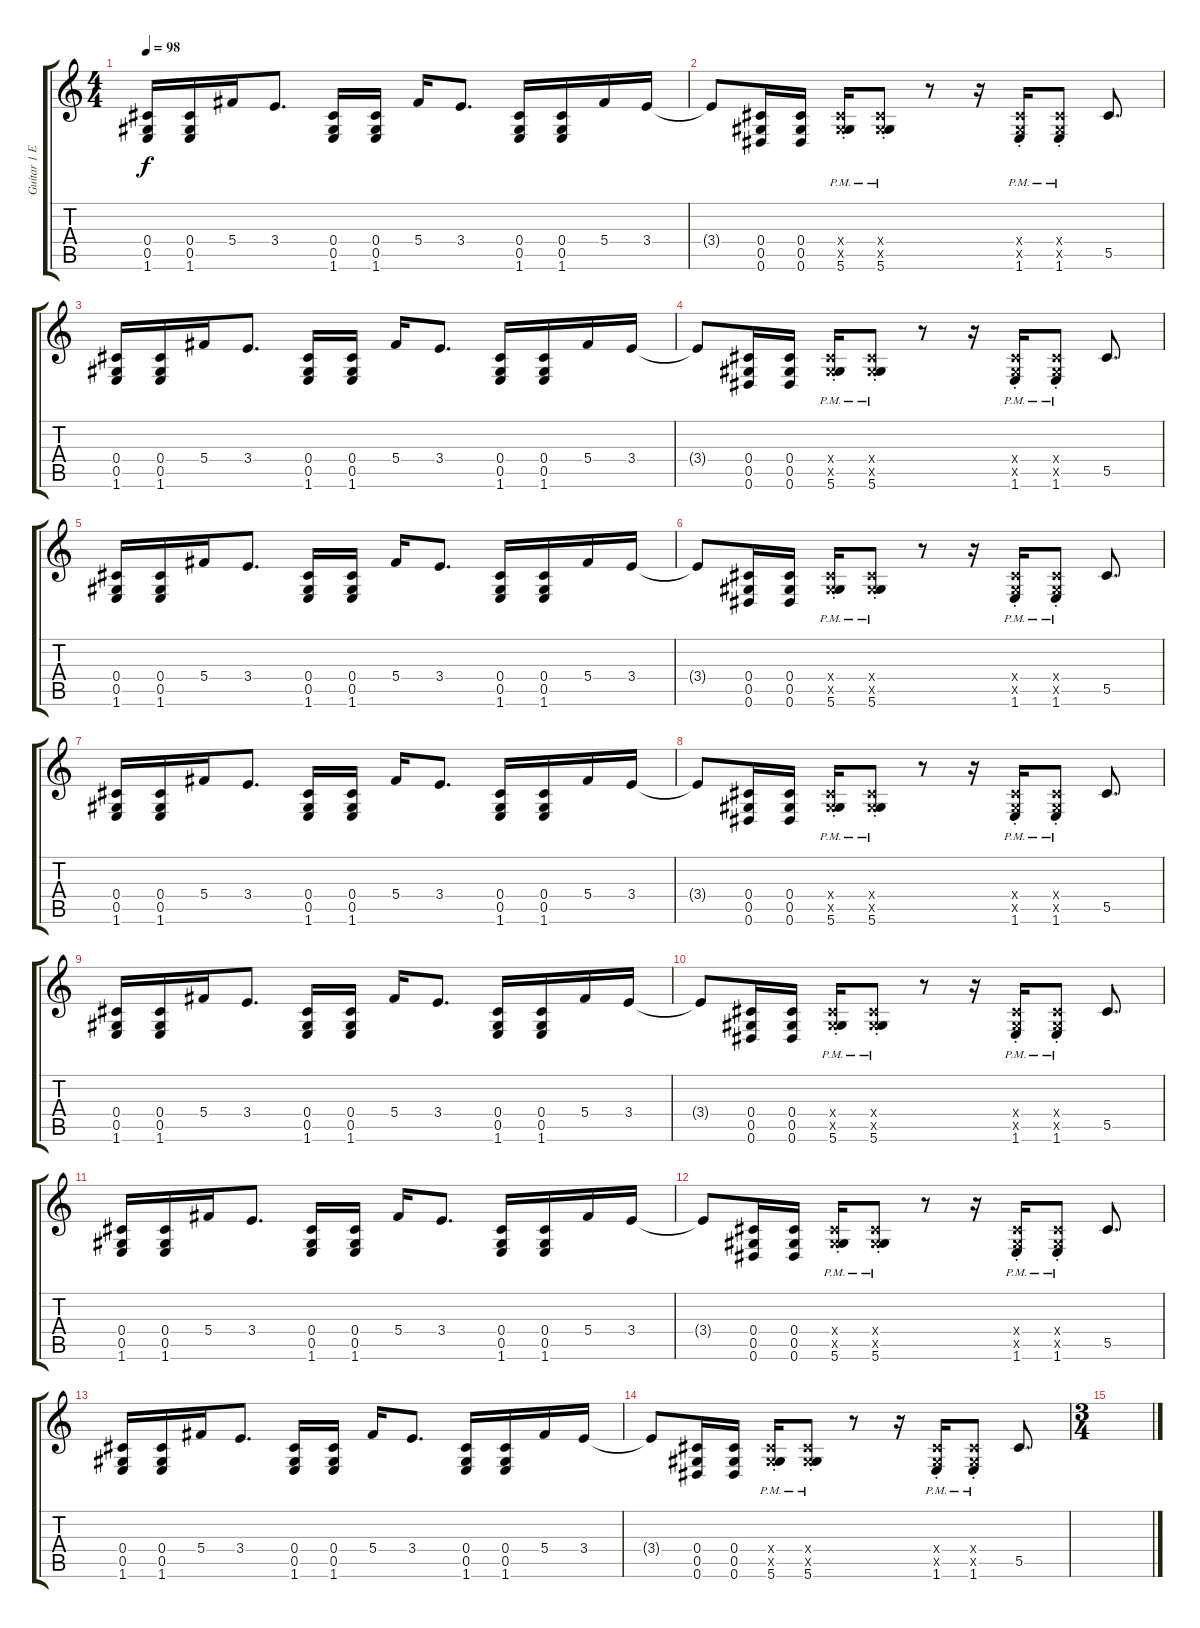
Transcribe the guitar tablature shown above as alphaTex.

\track ("Guitar 1 Effects" "Guitar 1 E") {instrument overdrivenguitar}
\staff {score tabs}
\tuning (Eb4 Bb3 Gb3 Db3 Ab2 Eb2) {hide}
\ts (4 4)
\tempo 98
\clef g2
\ks c
(0.4 0.5 1.6).16{dy f} (0.4 0.5 1.6).16 5.4.16 3.4.8{d} (0.4 0.5 1.6).16 (0.4 0.5 1.6).16 5.4.16 3.4.8{d} (0.4 0.5 1.6).16 (0.4 0.5 1.6).16 5.4.16 3.4.16 |
3.4{t}.8 (0.4 0.5 0.6).16 (0.4 0.5 0.6).16 (0.4{x} 0.5{x} 5.6{pm st}).16 (0.4{x} 0.5{x} 5.6{pm st}).8 r.8 r.16 (0.4{x} 0.5{x} 1.6{pm st}).16 (0.4{x} 0.5{x} 1.6{pm st}).8 5.5.8{d} |
(0.4 0.5 1.6).16 (0.4 0.5 1.6).16 5.4.16 3.4.8{d} (0.4 0.5 1.6).16 (0.4 0.5 1.6).16 5.4.16 3.4.8{d} (0.4 0.5 1.6).16 (0.4 0.5 1.6).16 5.4.16 3.4.16 |
3.4{t}.8 (0.4 0.5 0.6).16 (0.4 0.5 0.6).16 (0.4{x} 0.5{x} 5.6{pm st}).16 (0.4{x} 0.5{x} 5.6{pm st}).8 r.8 r.16 (0.4{x} 0.5{x} 1.6{pm st}).16 (0.4{x} 0.5{x} 1.6{pm st}).8 5.5.8{d} |
(0.4 0.5 1.6).16 (0.4 0.5 1.6).16 5.4.16 3.4.8{d} (0.4 0.5 1.6).16 (0.4 0.5 1.6).16 5.4.16 3.4.8{d} (0.4 0.5 1.6).16 (0.4 0.5 1.6).16 5.4.16 3.4.16 |
3.4{t}.8 (0.4 0.5 0.6).16 (0.4 0.5 0.6).16 (0.4{x} 0.5{x} 5.6{pm st}).16 (0.4{x} 0.5{x} 5.6{pm st}).8 r.8 r.16 (0.4{x} 0.5{x} 1.6{pm st}).16 (0.4{x} 0.5{x} 1.6{pm st}).8 5.5.8{d} |
(0.4 0.5 1.6).16 (0.4 0.5 1.6).16 5.4.16 3.4.8{d} (0.4 0.5 1.6).16 (0.4 0.5 1.6).16 5.4.16 3.4.8{d} (0.4 0.5 1.6).16 (0.4 0.5 1.6).16 5.4.16 3.4.16 |
3.4{t}.8 (0.4 0.5 0.6).16 (0.4 0.5 0.6).16 (0.4{x} 0.5{x} 5.6{pm st}).16 (0.4{x} 0.5{x} 5.6{pm st}).8 r.8 r.16 (0.4{x} 0.5{x} 1.6{pm st}).16 (0.4{x} 0.5{x} 1.6{pm st}).8 5.5.8{d} |
(0.4 0.5 1.6).16 (0.4 0.5 1.6).16 5.4.16 3.4.8{d} (0.4 0.5 1.6).16 (0.4 0.5 1.6).16 5.4.16 3.4.8{d} (0.4 0.5 1.6).16 (0.4 0.5 1.6).16 5.4.16 3.4.16 |
3.4{t}.8 (0.4 0.5 0.6).16 (0.4 0.5 0.6).16 (0.4{x} 0.5{x} 5.6{pm st}).16 (0.4{x} 0.5{x} 5.6{pm st}).8 r.8 r.16 (0.4{x} 0.5{x} 1.6{pm st}).16 (0.4{x} 0.5{x} 1.6{pm st}).8 5.5.8{d} |
(0.4 0.5 1.6).16 (0.4 0.5 1.6).16 5.4.16 3.4.8{d} (0.4 0.5 1.6).16 (0.4 0.5 1.6).16 5.4.16 3.4.8{d} (0.4 0.5 1.6).16 (0.4 0.5 1.6).16 5.4.16 3.4.16 |
3.4{t}.8 (0.4 0.5 0.6).16 (0.4 0.5 0.6).16 (0.4{x} 0.5{x} 5.6{pm st}).16 (0.4{x} 0.5{x} 5.6{pm st}).8 r.8 r.16 (0.4{x} 0.5{x} 1.6{pm st}).16 (0.4{x} 0.5{x} 1.6{pm st}).8 5.5.8{d} |
(0.4 0.5 1.6).16 (0.4 0.5 1.6).16 5.4.16 3.4.8{d} (0.4 0.5 1.6).16 (0.4 0.5 1.6).16 5.4.16 3.4.8{d} (0.4 0.5 1.6).16 (0.4 0.5 1.6).16 5.4.16 3.4.16 |
3.4{t}.8 (0.4 0.5 0.6).16 (0.4 0.5 0.6).16 (0.4{x} 0.5{x} 5.6{pm st}).16 (0.4{x} 0.5{x} 5.6{pm st}).8 r.8 r.16 (0.4{x} 0.5{x} 1.6{pm st}).16 (0.4{x} 0.5{x} 1.6{pm st}).8 5.5.8{d} |
\ts (3 4)
